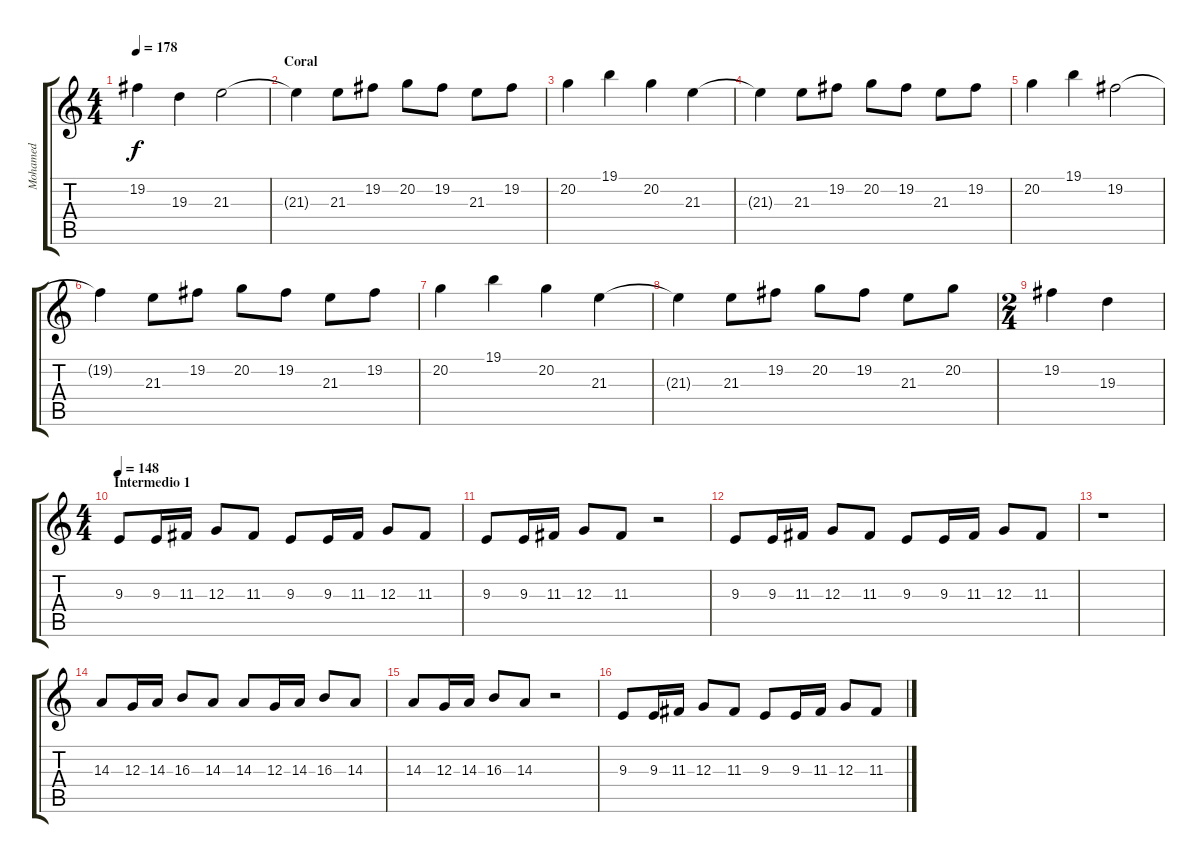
\track ("Mohamed" "Mohamed") {instrument violin}
\staff {score tabs}
\tuning (E4 B3 G3 D3 A2 E2) {hide}
\ts (4 4)
\tempo 178
\clef g2
\ks c
19.2.4{dy f} 19.3.4 21.3.2 |
\section ("" "Coral")
21.3{t}.4 21.3.8 19.2.8 20.2.8 19.2.8 21.3.8 19.2.8 |
20.2.4 19.1.4 20.2.4 21.3.4 |
21.3{t}.4 21.3.8 19.2.8 20.2.8 19.2.8 21.3.8 19.2.8 |
20.2.4 19.1.4 19.2.2 |
19.2{t}.4 21.3.8 19.2.8 20.2.8 19.2.8 21.3.8 19.2.8 |
20.2.4 19.1.4 20.2.4 21.3.4 |
21.3{t}.4 21.3.8 19.2.8 20.2.8 19.2.8 21.3.8 20.2.8 |
\ts (2 4)
19.2.4 19.3.4 |
\ts (4 4)
\section ("" "Intermedio 1")
\tempo 148
9.3.8 9.3.16 11.3.16 12.3.8 11.3.8 9.3.8 9.3.16 11.3.16 12.3.8 11.3.8 |
9.3.8 9.3.16 11.3.16 12.3.8 11.3.8 r.2 |
9.3.8 9.3.16 11.3.16 12.3.8 11.3.8 9.3.8 9.3.16 11.3.16 12.3.8 11.3.8 |
r.1 |
14.3.8 12.3.16 14.3.16 16.3.8 14.3.8 14.3.8 12.3.16 14.3.16 16.3.8 14.3.8 |
14.3.8 12.3.16 14.3.16 16.3.8 14.3.8 r.2 |
9.3.8 9.3.16 11.3.16 12.3.8 11.3.8 9.3.8 9.3.16 11.3.16 12.3.8 11.3.8
